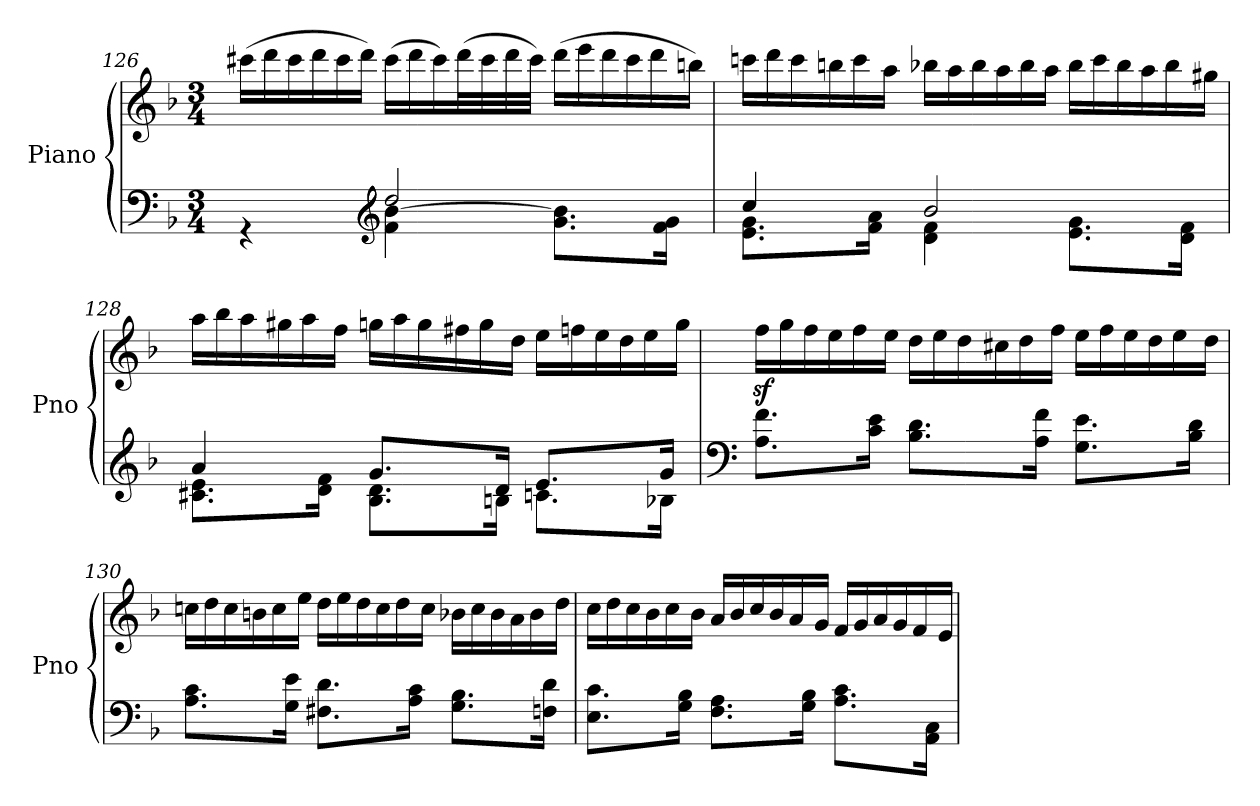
**kern	**kern	**dynam
*part1	*part1	*part1
*staff2	*staff1	*staff1/2
*I"Piano	*	*
*I'Pno	*	*
!!LO:LB:g=z
*clefF4	*clefG2	*
*k[b-]	*k[b-]	*
*M3/4	*M3/4	*
=126	=126	=126
*^	*	*
*	*^	*	*
*	*	*	*Xtuplet	*
!	!	!	!	!LO:DY:b
2.ryy	4r	4ryy	(24ccc#X\LL	other-dynamics
.	.	.	24ddd\	.
.	.	.	24ccc#\	.
.	.	.	24ddd\	.
.	.	.	24ccc#\	.
.	.	.	24ddd\JJ)	.
*clefG2	*	*	*	*
.	2dd/	4f\ [4b-\	(24ccc#\LL	.
.	.	.	24ddd\	.
.	.	.	24ccc#\)	.
.	.	.	(32ddd\L	.
.	.	.	32ccc#\	.
.	.	.	32ddd\	.
.	.	.	32ccc#\JJJ)	.
.	.	8.g\ 8.b-\]L	(24ddd\LL	.
.	.	.	24eee\	.
.	.	.	24ddd\	.
.	.	.	24ccc#\	.
.	.	.	24ddd\	.
.	.	16f\ 16g\Jk	.	.
.	.	.	24bbn\JJ)	.
!!LO:LB:g=z
=127	=127	=127	=127	=127
2.ryy	4cc/	8.e\ 8.g\L	24cccn\LL	.
.	.	.	24ddd\	.
.	.	.	24ccc\	.
.	.	.	24bbn\	.
.	.	.	24ccc\	.
.	.	16f\ 16a\Jk	.	.
.	.	.	24aa\JJ	.
.	2b-/	4d\ 4f\	24bb-X\LL	.
.	.	.	24aa\	.
.	.	.	24bb-\	.
.	.	.	24aa\	.
.	.	.	24bb-\	.
.	.	.	24aa\JJ	.
.	.	8.e\ 8.g\L	24bb-\LL	.
.	.	.	24ccc\	.
.	.	.	24bb-\	.
.	.	.	24aa\	.
.	.	.	24bb-\	.
.	.	16d\ 16f\Jk	.	.
.	.	.	24gg#X\JJ	.
!!LO:LB:g=z
=128	=128	=128	=128	=128
2.ryy	4a/	8.c#X\ 8.e\L	24aa\LL	.
.	.	.	24bb-\	.
.	.	.	24aa\	.
.	.	.	24gg#X\	.
.	.	.	24aa\	.
.	.	16d\ 16f\Jk	.	.
.	.	.	24ff\JJ	.
.	8.g/L	8.B-\ 8.d\L	24ggn\LL	.
.	.	.	24aa\	.
.	.	.	24gg\	.
.	.	.	24ff#X\	.
.	.	.	24gg\	.
.	16d/Jk	16Bn\Jk	.	.
.	.	.	24dd\JJ	.
.	8.e/L	8.cn\L	24ee\LL	.
.	.	.	24ffn\	.
.	.	.	24ee\	.
.	.	.	24dd\	.
.	.	.	24ee\	.
.	16g/Jk	16B-X\Jk	.	.
.	.	.	24gg\JJ	.
*v	*v	*v	*	*
=129	=129	=129
*clefF4	*	*
*^	*	*
2.ryy	8.A\ 8.f\L	24ffz<\LL	.
.	.	24gg\	.
.	.	24ff\	.
.	.	24ee\	.
.	.	24ff\	.
.	16c\ 16e\Jk	.	.
.	.	24ee\JJ	.
.	8.B-\ 8.d\L	24dd\LL	.
.	.	24ee\	.
.	.	24dd\	.
.	.	24cc#X\	.
.	.	24dd\	.
.	16A\ 16f\Jk	.	.
.	.	24ff\JJ	.
.	8.G\ 8.e\L	24ee\LL	.
.	.	24ff\	.
.	.	24ee\	.
.	.	24dd\	.
.	.	24ee\	.
.	16B-\ 16d\Jk	.	.
.	.	24dd\JJ	.
!!LO:PB:g=z
=130	=130	=130	=130
2.ryy	8.A\ 8.c\L	24ccn\LL	.
.	.	24dd\	.
.	.	24cc\	.
.	.	24bn\	.
.	.	24cc\	.
.	16G\ 16e\Jk	.	.
.	.	24ee\JJ	.
.	8.F#X\ 8.d\L	24dd\LL	.
.	.	24ee\	.
.	.	24dd\	.
.	.	24cc\	.
.	.	24dd\	.
.	16A\ 16c\Jk	.	.
.	.	24cc\JJ	.
.	8.G\ 8.B-\L	24b-X\LL	.
.	.	24cc\	.
.	.	24b-\	.
.	.	24a\	.
.	.	24b-\	.
.	16Fn\ 16d\Jk	.	.
.	.	24dd\JJ	.
=131	=131	=131	=131
2.ryy	8.E\ 8.c\L	24cc\LL	.
.	.	24dd\	.
.	.	24cc\	.
.	.	24b-\	.
.	.	24cc\	.
.	16G\ 16B-\Jk	.	.
.	.	24b-\JJ	.
.	8.F\ 8.A\L	24a/LL	.
.	.	24b-/	.
.	.	24cc/	.
.	.	24b-/	.
.	.	24a/	.
.	16G\ 16B-\Jk	.	.
.	.	24g/JJ	.
.	8.A\ 8.c\L	24f/LL	.
.	.	24g/	.
.	.	24a/	.
.	.	24g/	.
.	.	24f/	.
.	16AA\ 16C\Jk	.	.
.	.	24e/JJ	.
*v	*v	*	*
=	=	=
*-	*-	*-
